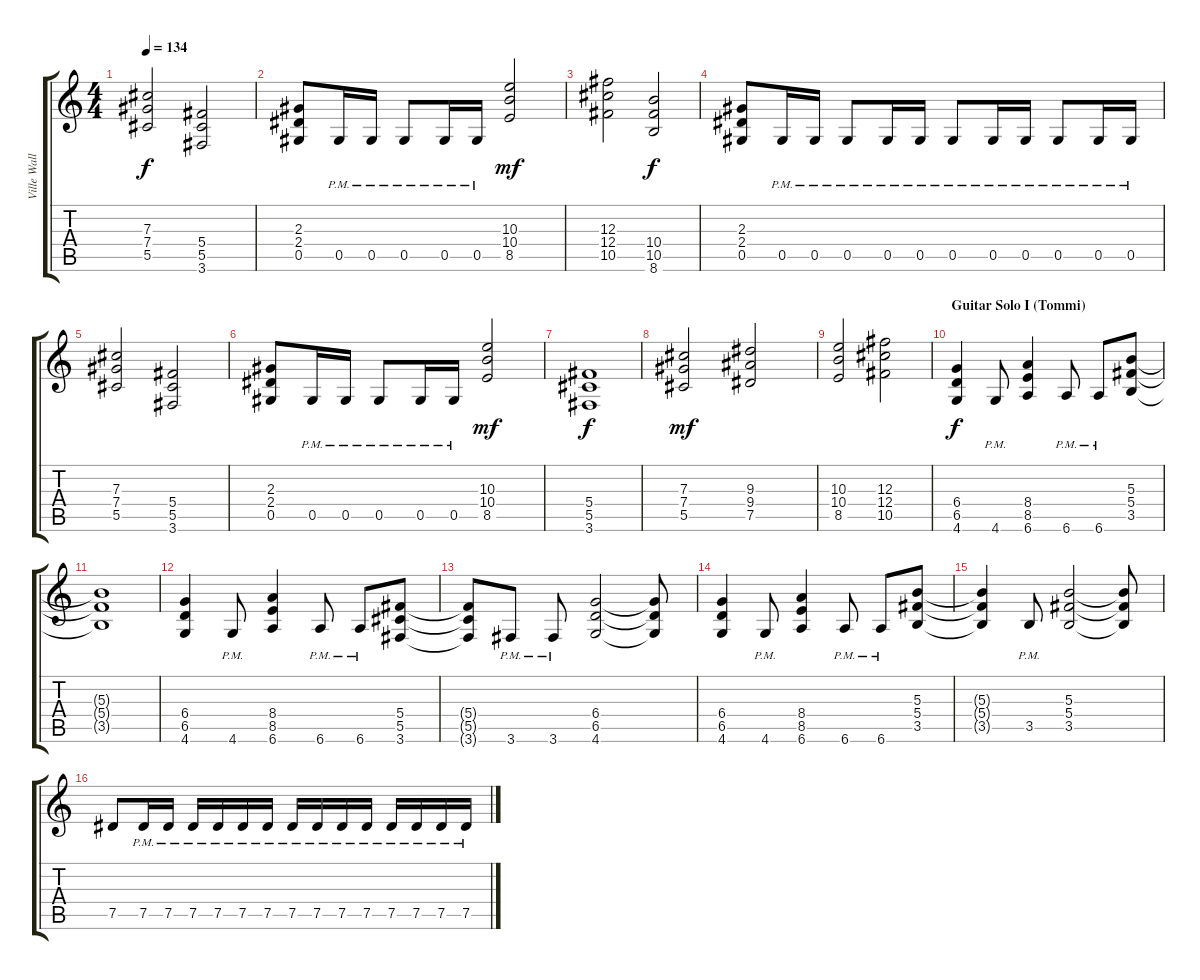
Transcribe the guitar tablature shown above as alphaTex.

\track ("Ville Wallenius - Guitar II" "Ville Wall") {instrument distortionguitar}
\staff {score tabs}
\tuning (Eb4 Bb3 Gb3 Db3 Ab2 Eb2) {hide}
\ts (4 4)
\tempo 134
\clef g2
\ks c
(7.3 7.4 5.5).2{dy f} (5.4 5.5 3.6).2 |
(2.3 2.4 0.5).8 0.5{pm}.16 0.5{pm}.16 0.5{pm}.8 0.5{pm}.16 0.5{pm}.16 (10.3 10.4 8.5).2{dy mf} |
(12.3 12.4 10.5).2 (10.4 10.5 8.6).2{dy f} |
(2.3 2.4 0.5).8 0.5{pm}.16 0.5{pm}.16 0.5{pm}.8 0.5{pm}.16 0.5{pm}.16 0.5{pm}.8 0.5{pm}.16 0.5{pm}.16 0.5{pm}.8 0.5{pm}.16 0.5{pm}.16 |
(7.3 7.4 5.5).2 (5.4 5.5 3.6).2 |
(2.3 2.4 0.5).8 0.5{pm}.16 0.5{pm}.16 0.5{pm}.8 0.5{pm}.16 0.5{pm}.16 (10.3 10.4 8.5).2{dy mf} |
(5.4 5.5 3.6).1{dy f} |
(7.3 7.4 5.5).2{dy mf} (9.3 9.4 7.5).2 |
(10.3 10.4 8.5).2 (12.3 12.4 10.5).2 |
\section ("" "Guitar Solo I (Tommi)")
(6.4 6.5 4.6).4{dy f} 4.6{pm}.8 (8.4 8.5 6.6).4 6.6{pm}.8 6.6{pm}.8 (5.3 5.4 3.5).8 |
(5.3{t} 5.4{t} 3.5{t}).1 |
(6.4 6.5 4.6).4 4.6{pm}.8 (8.4 8.5 6.6).4 6.6{pm}.8 6.6{pm}.8 (5.4 5.5 3.6).8 |
(5.4{t} 5.5{t} 3.6{t}).8 3.6{pm}.8 3.6{pm}.8 (6.4 6.5 4.6).2 (6.4{t} 6.5{t} 4.6{t}).8 |
(6.4 6.5 4.6).4 4.6{pm}.8 (8.4 8.5 6.6).4 6.6{pm}.8 6.6{pm}.8 (5.3 5.4 3.5).8 |
(5.3{t} 5.4{t} 3.5{t}).4 3.5{pm}.8 (5.3 5.4 3.5).2 (5.3{t} 5.4{t} 3.5{t}).8 |
7.5.8 7.5{pm}.16 7.5{pm}.16 7.5{pm}.16 7.5{pm}.16 7.5{pm}.16 7.5{pm}.16 7.5{pm}.16 7.5{pm}.16 7.5{pm}.16 7.5{pm}.16 7.5{pm}.16 7.5{pm}.16 7.5{pm}.16 7.5{pm}.16
